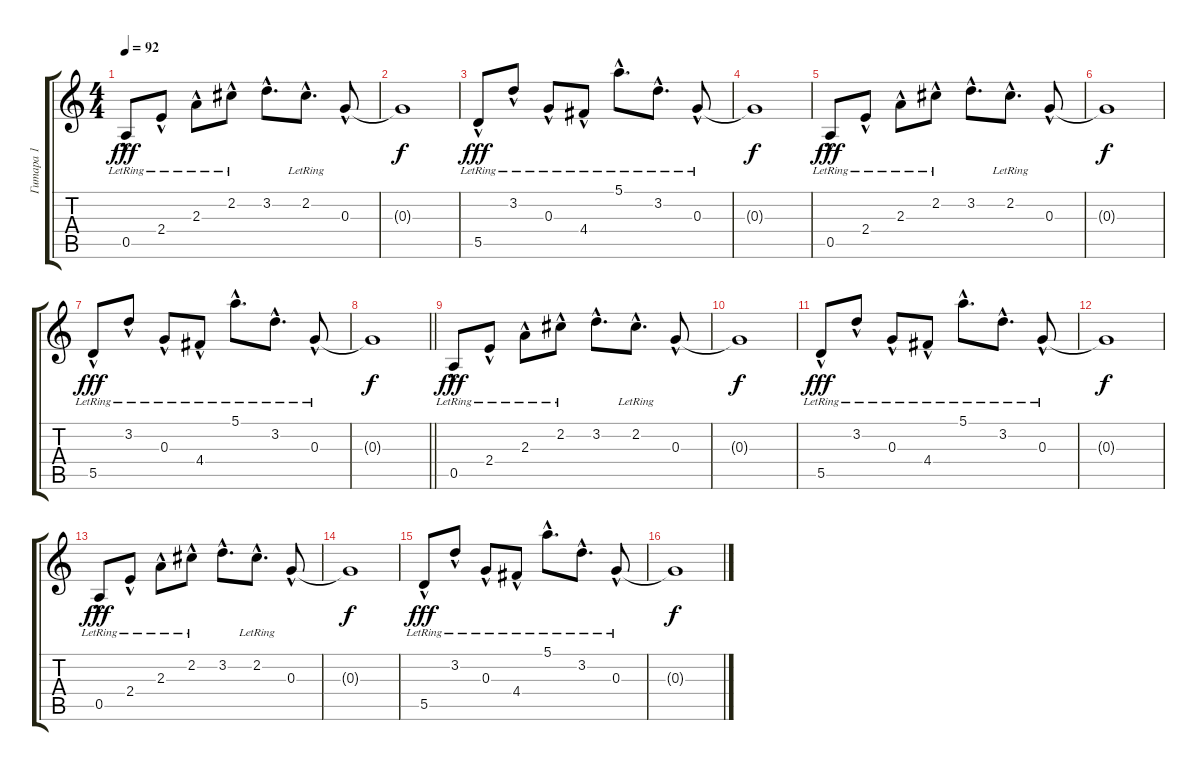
\track ("Гитара 1" "Гитара 1") {instrument electricguitarclean}
\staff {score tabs}
\tuning (E4 B3 G3 D3 A2 E2) {hide}
\ts (4 4)
\tempo 92
\clef g2
\ks c
0.5{hac lr}.8{dy fff} 2.4{hac lr}.8 2.3{hac lr}.8 2.2{hac lr}.8 3.2{hac}.8{d} 2.2{hac lr}.8{d} 0.3{hac}.8 |
0.3{t}.1{dy f} |
5.5{hac lr}.8{dy fff} 3.2{hac lr}.8 0.3{hac lr}.8 4.4{hac lr}.8 5.1{hac lr}.8{d} 3.2{hac lr}.8{d} 0.3{hac lr}.8 |
0.3{t}.1{dy f} |
0.5{hac lr}.8{dy fff} 2.4{hac lr}.8 2.3{hac lr}.8 2.2{hac lr}.8 3.2{hac}.8{d} 2.2{hac lr}.8{d} 0.3{hac}.8 |
0.3{t}.1{dy f} |
5.5{hac lr}.8{dy fff} 3.2{hac lr}.8 0.3{hac lr}.8 4.4{hac lr}.8 5.1{hac lr}.8{d} 3.2{hac lr}.8{d} 0.3{hac lr}.8 |
\barLineRight lightlight
0.3{t}.1{dy f} |
0.5{hac lr}.8{dy fff} 2.4{hac lr}.8 2.3{hac lr}.8 2.2{hac lr}.8 3.2{hac}.8{d} 2.2{hac lr}.8{d} 0.3{hac}.8 |
0.3{t}.1{dy f} |
5.5{hac lr}.8{dy fff} 3.2{hac lr}.8 0.3{hac lr}.8 4.4{hac lr}.8 5.1{hac lr}.8{d} 3.2{hac lr}.8{d} 0.3{hac lr}.8 |
0.3{t}.1{dy f} |
0.5{hac lr}.8{dy fff} 2.4{hac lr}.8 2.3{hac lr}.8 2.2{hac lr}.8 3.2{hac}.8{d} 2.2{hac lr}.8{d} 0.3{hac}.8 |
0.3{t}.1{dy f} |
5.5{hac lr}.8{dy fff} 3.2{hac lr}.8 0.3{hac lr}.8 4.4{hac lr}.8 5.1{hac lr}.8{d} 3.2{hac lr}.8{d} 0.3{hac lr}.8 |
0.3{t}.1{dy f}
